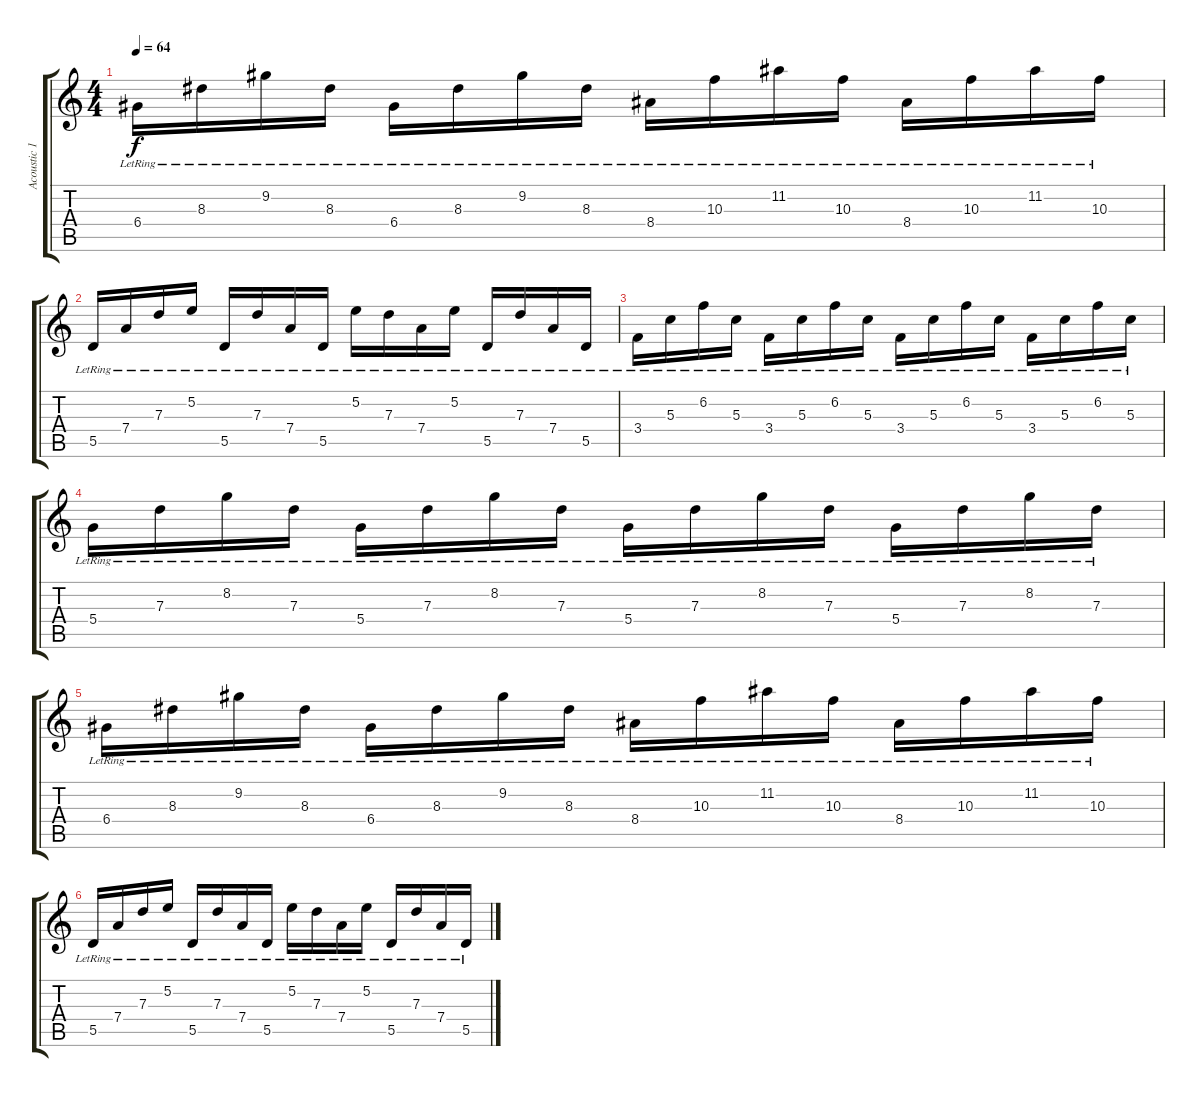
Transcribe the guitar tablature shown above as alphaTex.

\track ("Acoustic 1" "Acoustic 1") {instrument acousticguitarsteel}
\staff {score tabs}
\tuning (E4 B3 G3 D3 A2 D2) {hide}
\ts (4 4)
\tempo 64
\clef g2
\ks c
6.4{lr}.16{dy f} 8.3{lr}.16 9.2{lr}.16 8.3{lr}.16 6.4{lr}.16 8.3{lr}.16 9.2{lr}.16 8.3{lr}.16 8.4{lr}.16 10.3{lr}.16 11.2{lr}.16 10.3{lr}.16 8.4{lr}.16 10.3{lr}.16 11.2{lr}.16 10.3{lr}.16 |
5.5{lr}.16 7.4{lr}.16 7.3{lr}.16 5.2{lr}.16 5.5{lr}.16 7.3{lr}.16 7.4{lr}.16 5.5{lr}.16 5.2{lr}.16 7.3{lr}.16 7.4{lr}.16 5.2{lr}.16 5.5{lr}.16 7.3{lr}.16 7.4{lr}.16 5.5{lr}.16 |
3.4{lr}.16 5.3{lr}.16 6.2{lr}.16 5.3{lr}.16 3.4{lr}.16 5.3{lr}.16 6.2{lr}.16 5.3{lr}.16 3.4{lr}.16 5.3{lr}.16 6.2{lr}.16 5.3{lr}.16 3.4{lr}.16 5.3{lr}.16 6.2{lr}.16 5.3{lr}.16 |
5.4{lr}.16 7.3{lr}.16 8.2{lr}.16 7.3{lr}.16 5.4{lr}.16 7.3{lr}.16 8.2{lr}.16 7.3{lr}.16 5.4{lr}.16{volume 0} 7.3{lr}.16 8.2{lr}.16 7.3{lr}.16 5.4{lr}.16 7.3{lr}.16 8.2{lr}.16 7.3{lr}.16 |
6.4{lr}.16 8.3{lr}.16 9.2{lr}.16 8.3{lr}.16 6.4{lr}.16 8.3{lr}.16 9.2{lr}.16 8.3{lr}.16 8.4{lr}.16 10.3{lr}.16 11.2{lr}.16 10.3{lr}.16 8.4{lr}.16 10.3{lr}.16 11.2{lr}.16 10.3{lr}.16 |
5.5{lr}.16 7.4{lr}.16 7.3{lr}.16 5.2{lr}.16 5.5{lr}.16 7.3{lr}.16 7.4{lr}.16 5.5{lr}.16 5.2{lr}.16 7.3{lr}.16 7.4{lr}.16 5.2{lr}.16 5.5{lr}.16 7.3{lr}.16 7.4{lr}.16 5.5{lr}.16
